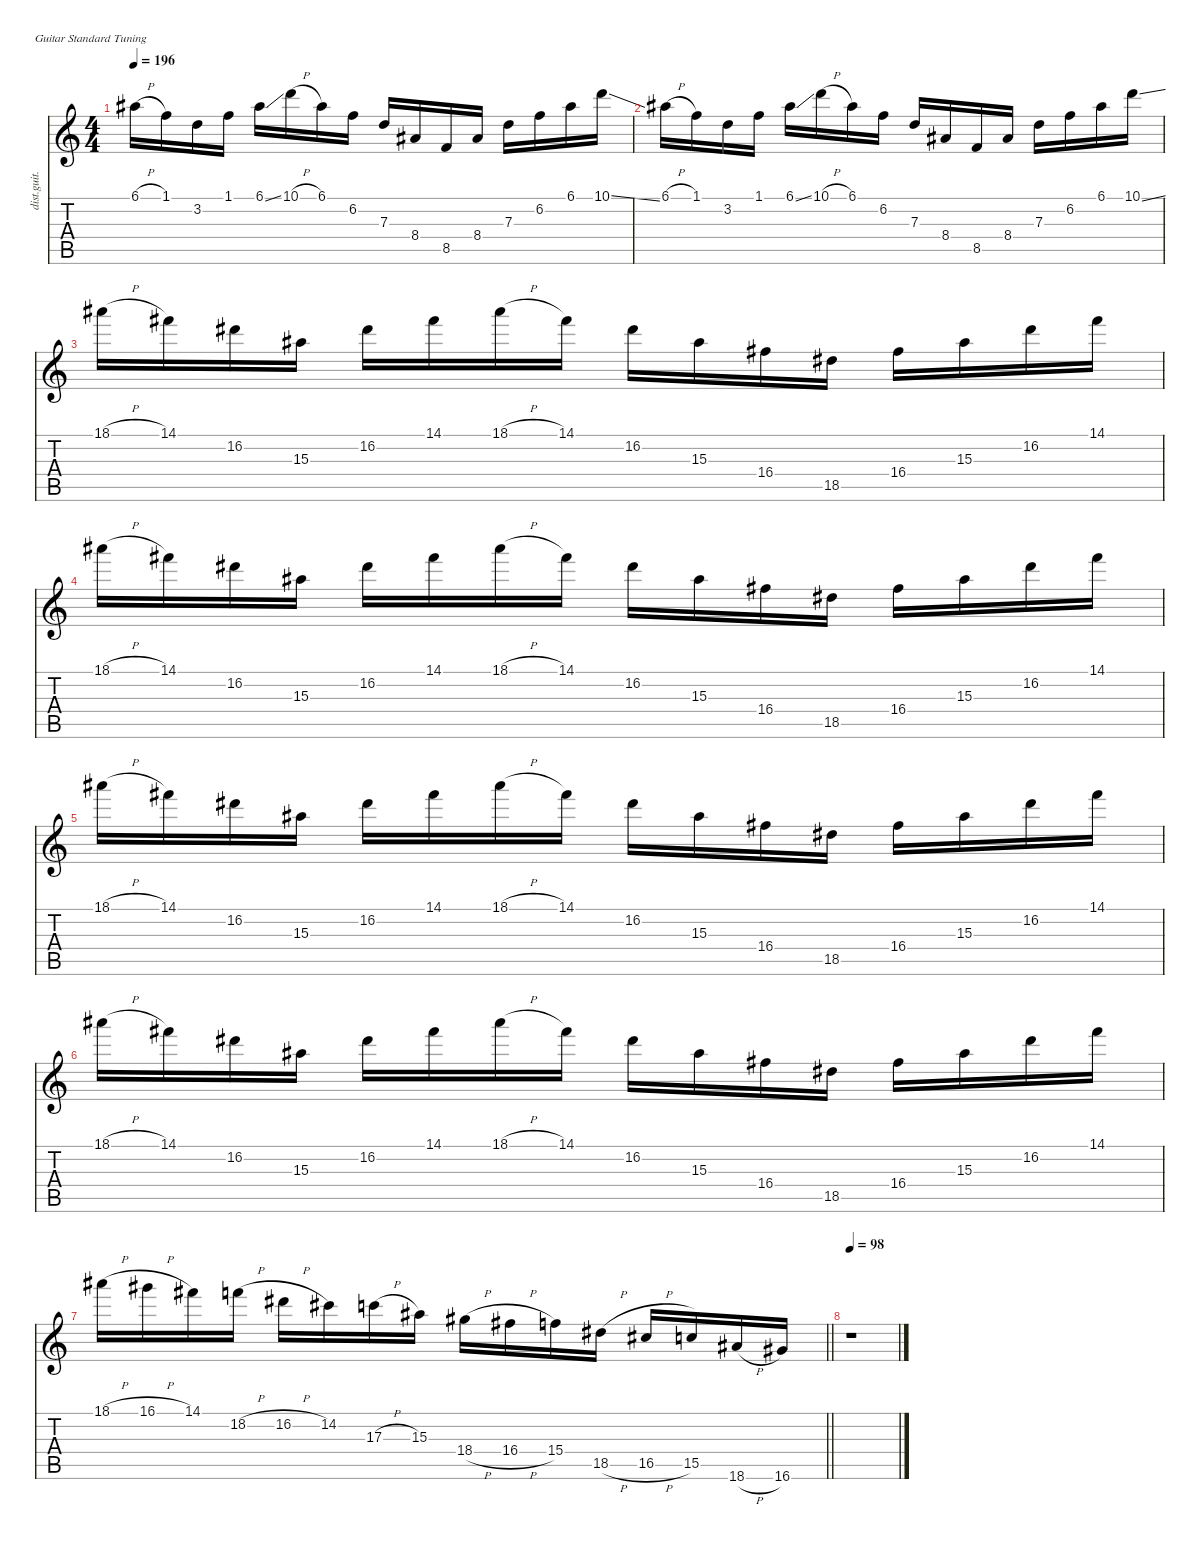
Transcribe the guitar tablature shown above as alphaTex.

\defaultSystemsLayout 4
\hideDynamics
\bracketExtendMode nobrackets
\otherSystemsTrackNameOrientation horizontal
\track ("Gtr1" "dist.guit.") {instrument distortionguitar}
\staff {score tabs}
\tuning (E4 B3 G3 D3 A2 E2)
\ts (4 4)
\tempo 196
\clef g2
\ks c
6.1{h acc #}.16{dy f beam Down} 1.1.16{beam Down} 3.2.16{beam Down} 1.1.16{beam Down} 6.1{ss acc #}.16{beam Down} 10.1{h}.16{beam Down} 6.1{acc #}.16{beam Down} 6.2.16{beam Down} 7.3.16{beam Up} 8.4{acc #}.16{beam Up} 8.5.16{beam Up} 8.4{acc #}.16{beam Up} 7.3.16{beam Down} 6.2.16{beam Down} 6.1{acc #}.16{beam Down} 10.1{ss}.16{beam Down} |
6.1{h acc #}.16{beam Down} 1.1.16{beam Down} 3.2.16{beam Down} 1.1.16{beam Down} 6.1{ss acc #}.16{beam Down} 10.1{h}.16{beam Down} 6.1{acc #}.16{beam Down} 6.2.16{beam Down} 7.3.16{beam Up} 8.4{acc #}.16{beam Up} 8.5.16{beam Up} 8.4{acc #}.16{beam Up} 7.3.16{beam Down} 6.2.16{beam Down} 6.1{acc #}.16{beam Down} 10.1{ss}.16{beam Down} |
18.1{h acc #}.16{beam Down} 14.1{acc #}.16{beam Down} 16.2{acc #}.16{beam Down} 15.3{acc #}.16{beam Down} 16.2{acc #}.16{beam Down} 14.1{acc #}.16{beam Down} 18.1{h acc #}.16{beam Down} 14.1{acc #}.16{beam Down} 16.2{acc #}.16{beam Down} 15.3{acc #}.16{beam Down} 16.4{acc #}.16{beam Down} 18.5{acc #}.16{beam Down} 16.4{acc #}.16{beam Down} 15.3{acc #}.16{beam Down} 16.2{acc #}.16{beam Down} 14.1{acc #}.16{beam Down} |
18.1{h acc #}.16{beam Down} 14.1{acc #}.16{beam Down} 16.2{acc #}.16{beam Down} 15.3{acc #}.16{beam Down} 16.2{acc #}.16{beam Down} 14.1{acc #}.16{beam Down} 18.1{h acc #}.16{beam Down} 14.1{acc #}.16{beam Down} 16.2{acc #}.16{beam Down} 15.3{acc #}.16{beam Down} 16.4{acc #}.16{beam Down} 18.5{acc #}.16{beam Down} 16.4{acc #}.16{beam Down} 15.3{acc #}.16{beam Down} 16.2{acc #}.16{beam Down} 14.1{acc #}.16{beam Down} |
18.1{h acc #}.16{beam Down} 14.1{acc #}.16{beam Down} 16.2{acc #}.16{beam Down} 15.3{acc #}.16{beam Down} 16.2{acc #}.16{beam Down} 14.1{acc #}.16{beam Down} 18.1{h acc #}.16{beam Down} 14.1{acc #}.16{beam Down} 16.2{acc #}.16{beam Down} 15.3{acc #}.16{beam Down} 16.4{acc #}.16{beam Down} 18.5{acc #}.16{beam Down} 16.4{acc #}.16{beam Down} 15.3{acc #}.16{beam Down} 16.2{acc #}.16{beam Down} 14.1{acc #}.16{beam Down} |
18.1{h acc #}.16{beam Down} 14.1{acc #}.16{beam Down} 16.2{acc #}.16{beam Down} 15.3{acc #}.16{beam Down} 16.2{acc #}.16{beam Down} 14.1{acc #}.16{beam Down} 18.1{h acc #}.16{beam Down} 14.1{acc #}.16{beam Down} 16.2{acc #}.16{beam Down} 15.3{acc #}.16{beam Down} 16.4{acc #}.16{beam Down} 18.5{acc #}.16{beam Down} 16.4{acc #}.16{beam Down} 15.3{acc #}.16{beam Down} 16.2{acc #}.16{beam Down} 14.1{acc #}.16{beam Down} |
\barLineRight lightlight
18.1{h acc #}.16{beam Down} 16.1{h acc #}.16{beam Down} 14.1{acc #}.16{beam Down} 18.2{h}.16{beam Down} 16.2{h acc #}.16{beam Down} 14.2{acc #}.16{beam Down} 17.3{h}.16{beam Down} 15.3{acc #}.16{beam Down} 18.4{h acc #}.16{beam Down} 16.4{h acc #}.16{beam Down} 15.4.16{beam Down} 18.5{h acc #}.16{beam Down} 16.5{h acc #}.16{beam Up} 15.5.16{beam Up} 18.6{h acc #}.16{beam Up} 16.6{acc #}.16{beam Up} |
\tempo 98
r.1{beam Down}
